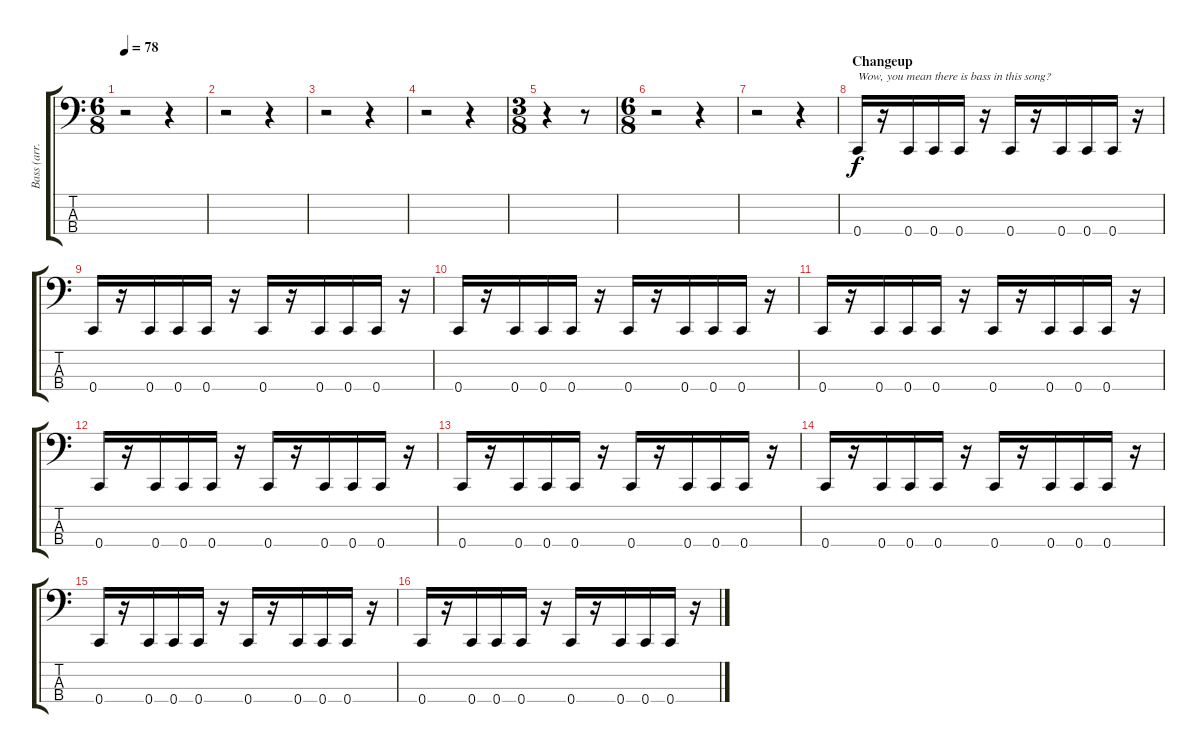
\track ("Bass (arr. 4 string)" "Bass (arr.") {instrument electricbassfinger}
\staff {score tabs}
\tuning (F2 C2 G1 C1) {hide}
\ts (6 8)
\tempo 78
\clef f4
\ks c
r.2{dy f} r.4 |
r.2 r.4 |
r.2 r.4 |
r.2 r.4 |
\ts (3 8)
r.4 r.8 |
\ts (6 8)
r.2 r.4 |
r.2 r.4 |
\section ("" "Changeup")
0.4.16{txt "Wow, you mean there is bass in this song?"} r.16 0.4.16 0.4.16 0.4.16 r.16 0.4.16 r.16 0.4.16 0.4.16 0.4.16 r.16 |
0.4.16 r.16 0.4.16 0.4.16 0.4.16 r.16 0.4.16 r.16 0.4.16 0.4.16 0.4.16 r.16 |
0.4.16 r.16 0.4.16 0.4.16 0.4.16 r.16 0.4.16 r.16 0.4.16 0.4.16 0.4.16 r.16 |
0.4.16 r.16 0.4.16 0.4.16 0.4.16 r.16 0.4.16 r.16 0.4.16 0.4.16 0.4.16 r.16 |
0.4.16 r.16 0.4.16 0.4.16 0.4.16 r.16 0.4.16 r.16 0.4.16 0.4.16 0.4.16 r.16 |
0.4.16 r.16 0.4.16 0.4.16 0.4.16 r.16 0.4.16 r.16 0.4.16 0.4.16 0.4.16 r.16 |
0.4.16 r.16 0.4.16 0.4.16 0.4.16 r.16 0.4.16 r.16 0.4.16 0.4.16 0.4.16 r.16 |
0.4.16 r.16 0.4.16 0.4.16 0.4.16 r.16 0.4.16 r.16 0.4.16 0.4.16 0.4.16 r.16 |
0.4.16 r.16 0.4.16 0.4.16 0.4.16 r.16 0.4.16 r.16 0.4.16 0.4.16 0.4.16 r.16
